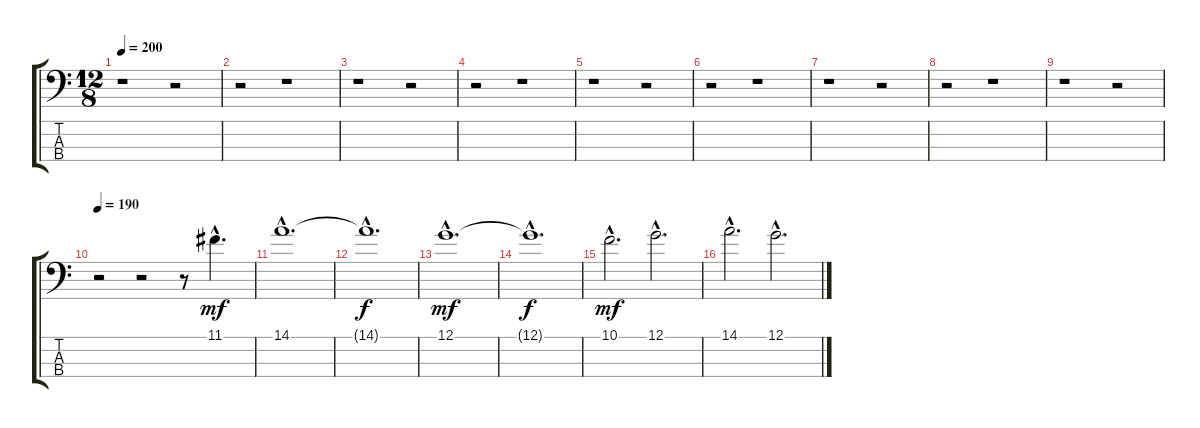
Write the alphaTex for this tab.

\track "" {instrument synthbass2}
\staff {score tabs}
\tuning (G2 D2 A1 E1) {hide}
\ts (12 8)
\tempo 200
\clef f4
\ks c
r.1{dy mf instrument synthbass2} r.2 |
r.2 r.1 |
r.1 r.2 |
r.2 r.1 |
r.1 r.2 |
r.2 r.1 |
r.1 r.2 |
r.2 r.1 |
r.1 r.2 |
\tempo 190
r.2 r.2 r.8 11.1{hac}.4{d} |
14.1{hac}.1{d} |
14.1{hac t}.1{d dy f} |
12.1{hac}.1{d dy mf} |
12.1{hac t}.1{d dy f} |
10.1{hac}.2{d dy mf} 12.1{hac}.2{d} |
14.1{hac}.2{d} 12.1{hac}.2{d}
